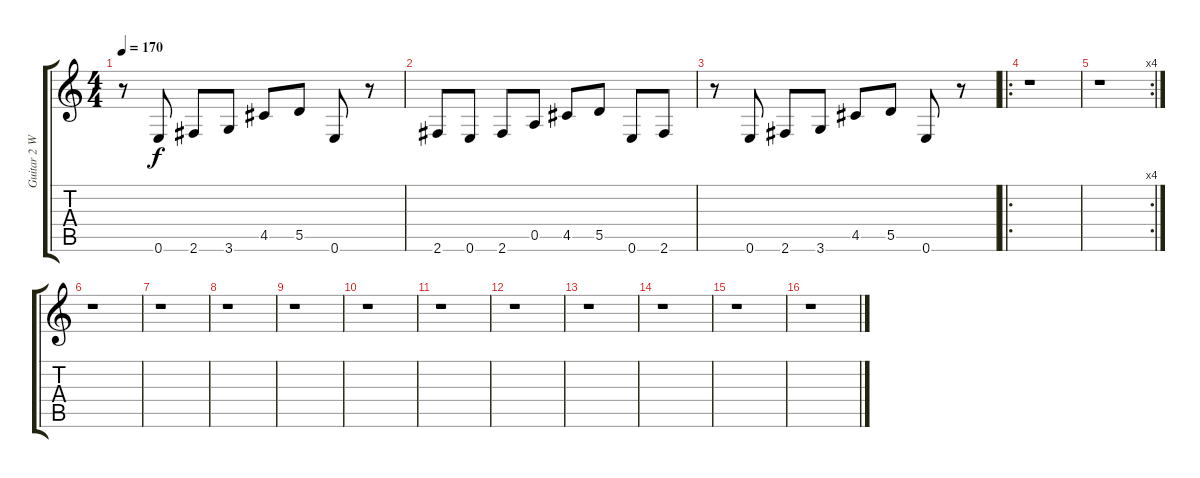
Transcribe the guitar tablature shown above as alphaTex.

\track ("Guitar 2 Wah" "Guitar 2 W") {instrument overdrivenguitar}
\staff {score tabs}
\tuning (E4 B3 G3 D3 A2 E2) {hide}
\ts (4 4)
\tempo 170
\clef g2
\ks c
r.8{dy f} 0.6.8 2.6.8 3.6.8 4.5.8 5.5.8 0.6.8 r.8 |
2.6.8 0.6.8 2.6.8 0.5.8 4.5.8 5.5.8 0.6.8 2.6.8 |
r.8 0.6.8 2.6.8 3.6.8 4.5.8 5.5.8 0.6.8 r.8 |
\ro
r.1 |
\rc 4
r.1 |
r.1 |
r.1 |
r.1 |
r.1 |
r.1 |
r.1 |
r.1 |
r.1 |
r.1 |
r.1 |
r.1
